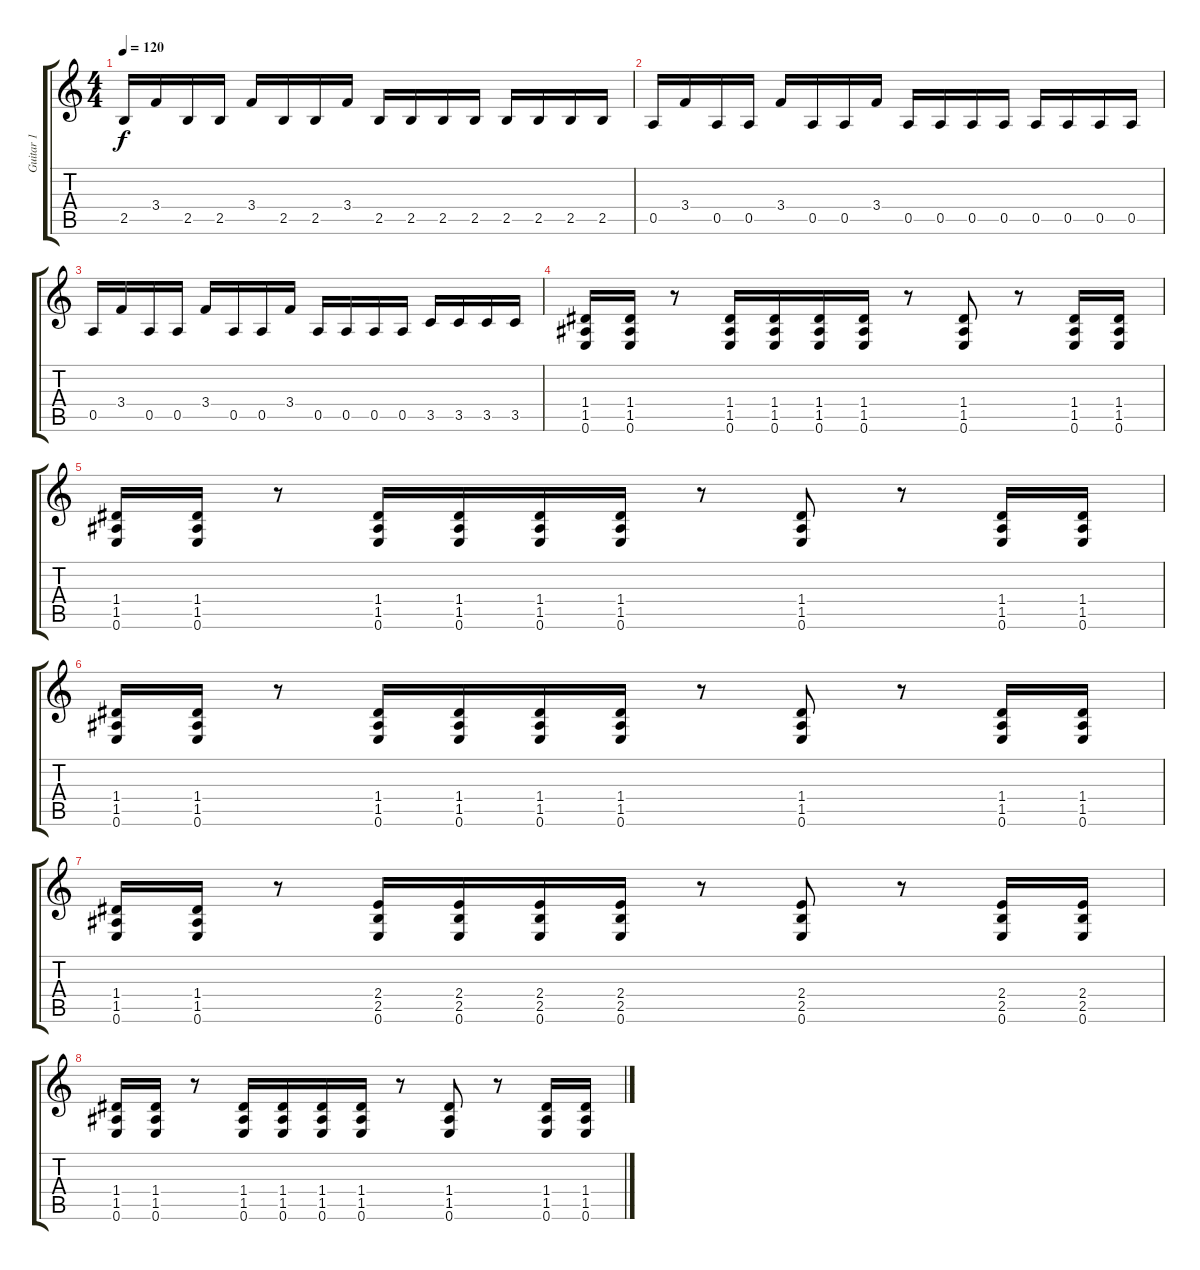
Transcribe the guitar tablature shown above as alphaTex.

\track ("Guitar 1" "Guitar 1") {instrument distortionguitar}
\staff {score tabs}
\tuning (E4 B3 G3 D3 A2 E2) {hide}
\ts (4 4)
\tempo 120
\clef g2
\ks c
2.5.16{dy f} 3.4.16 2.5.16 2.5.16 3.4.16 2.5.16 2.5.16 3.4.16 2.5.16 2.5.16 2.5.16 2.5.16 2.5.16 2.5.16 2.5.16 2.5.16 |
0.5.16 3.4.16 0.5.16 0.5.16 3.4.16 0.5.16 0.5.16 3.4.16 0.5.16 0.5.16 0.5.16 0.5.16 0.5.16 0.5.16 0.5.16 0.5.16 |
0.5.16 3.4.16 0.5.16 0.5.16 3.4.16 0.5.16 0.5.16 3.4.16 0.5.16 0.5.16 0.5.16 0.5.16 3.5.16 3.5.16 3.5.16 3.5.16 |
(1.4 1.5 0.6).16 (1.4 1.5 0.6).16 r.8 (1.4 1.5 0.6).16 (1.4 1.5 0.6).16 (1.4 1.5 0.6).16 (1.4 1.5 0.6).16 r.8 (1.4 1.5 0.6).8 r.8 (1.4 1.5 0.6).16 (1.4 1.5 0.6).16 |
(1.4 1.5 0.6).16 (1.4 1.5 0.6).16 r.8 (1.4 1.5 0.6).16 (1.4 1.5 0.6).16 (1.4 1.5 0.6).16 (1.4 1.5 0.6).16 r.8 (1.4 1.5 0.6).8 r.8 (1.4 1.5 0.6).16 (1.4 1.5 0.6).16 |
(1.4 1.5 0.6).16 (1.4 1.5 0.6).16 r.8 (1.4 1.5 0.6).16 (1.4 1.5 0.6).16 (1.4 1.5 0.6).16 (1.4 1.5 0.6).16 r.8 (1.4 1.5 0.6).8 r.8 (1.4 1.5 0.6).16 (1.4 1.5 0.6).16 |
(1.4 1.5 0.6).16 (1.4 1.5 0.6).16 r.8 (2.4 2.5 0.6).16 (2.4 2.5 0.6).16 (2.4 2.5 0.6).16 (2.4 2.5 0.6).16 r.8 (2.4 2.5 0.6).8 r.8 (2.4 2.5 0.6).16 (2.4 2.5 0.6).16 |
(1.4 1.5 0.6).16 (1.4 1.5 0.6).16 r.8 (1.4 1.5 0.6).16 (1.4 1.5 0.6).16 (1.4 1.5 0.6).16 (1.4 1.5 0.6).16 r.8 (1.4 1.5 0.6).8 r.8 (1.4 1.5 0.6).16 (1.4 1.5 0.6).16
